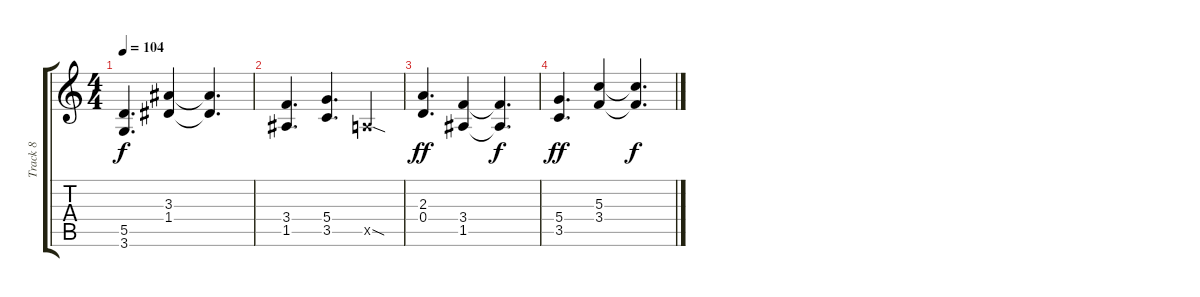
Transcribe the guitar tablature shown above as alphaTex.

\track ("Track 8" "Track 8") {instrument distortionguitar}
\staff {score tabs}
\tuning (E4 B3 G3 D3 A2 E2) {hide}
\ts (4 4)
\tempo 104
\clef g2
\ks c
(5.5 3.6).4{d dy f} (3.3 1.4).4 (3.3{t} 1.4{t}).4{d} |
(3.4 1.5).4{d} (5.4 3.5).4{d} 0.5{sod x}.4 |
(2.3 0.4).4{d dy ff} (3.4 1.5).4 (3.4{t} 1.5{t}).4{d dy f} |
(5.4 3.5).4{d dy ff} (5.3 3.4).4 (5.3{t} 3.4{t}).4{d dy f}
